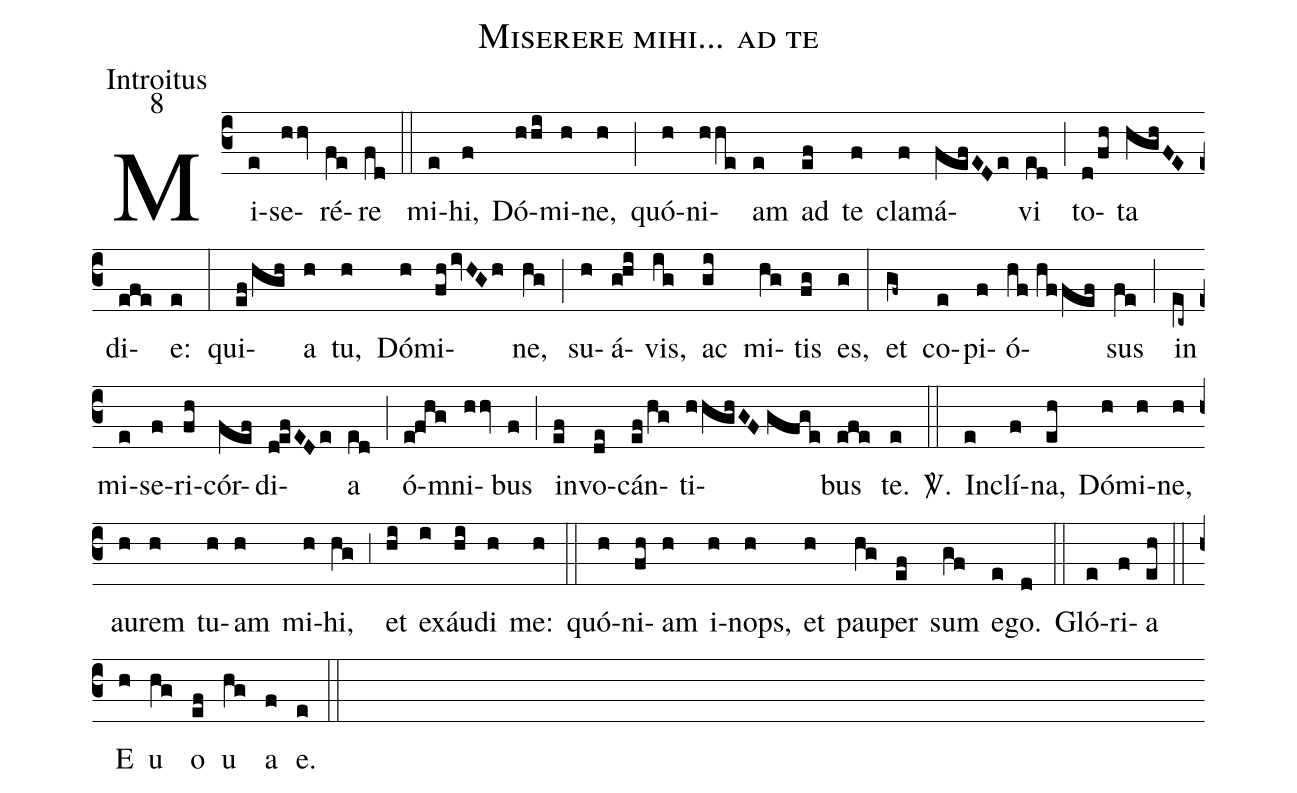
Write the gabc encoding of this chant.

name:Miserere mihi... ad te;
office-part:Introitus;
mode:8;
%%
(c3) Mi(e)se(hhv)ré(fe)re(fd) (::) mi(e)hi,(f) Dó(hhi)mi(h)ne,(h) (;) quó(h)ni(hhe)am(e) ad(ef) te(f) cla(f)má(fefEDe)vi(ed) (;) to(d/fh)ta(hghFE) di(efe)e:(e) (:) qui(ef/hgh)a(h) tu,(h) Dó(h)mi(fh/ivHGh)ne,(hg) (;) su(h)á(g!hi)vis,(ig) ac(gi) mi(hg)tis(fg) es,(g) (:) et(gf~) co(e)pi(f)ó(hf//hffef)sus(fe) (;) in(ec~) mi(e)se(f)ri(fh)cór(fef)di(d!efEDe)a(ed) (;) ó(e!fhg)mni(hhv)bus(f) (;) in(ef)vo(de)cán(ef/hg)ti(hhghGF//gfge)bus(efe) te.(e) <sp>V/</sp>.(::) In(e)clí(f)na,(eh) Dó(h)mi(h)ne,(h) au(h)rem(h) tu(h)am(h) mi(h)hi,(hg) (;3) et(hi) ex(i)áu(hi)di(h) me:(h) (::) quó(h)ni(fh)am(h) i(h)nops,(h) et(h) pau(hg)per(ef) sum(gf) e(e)go.(d) (::) Gló(e)ri(f)a(eh) (::) E(h) u(hg) o(ef) u(hg) a(f) e.(e) (::)
